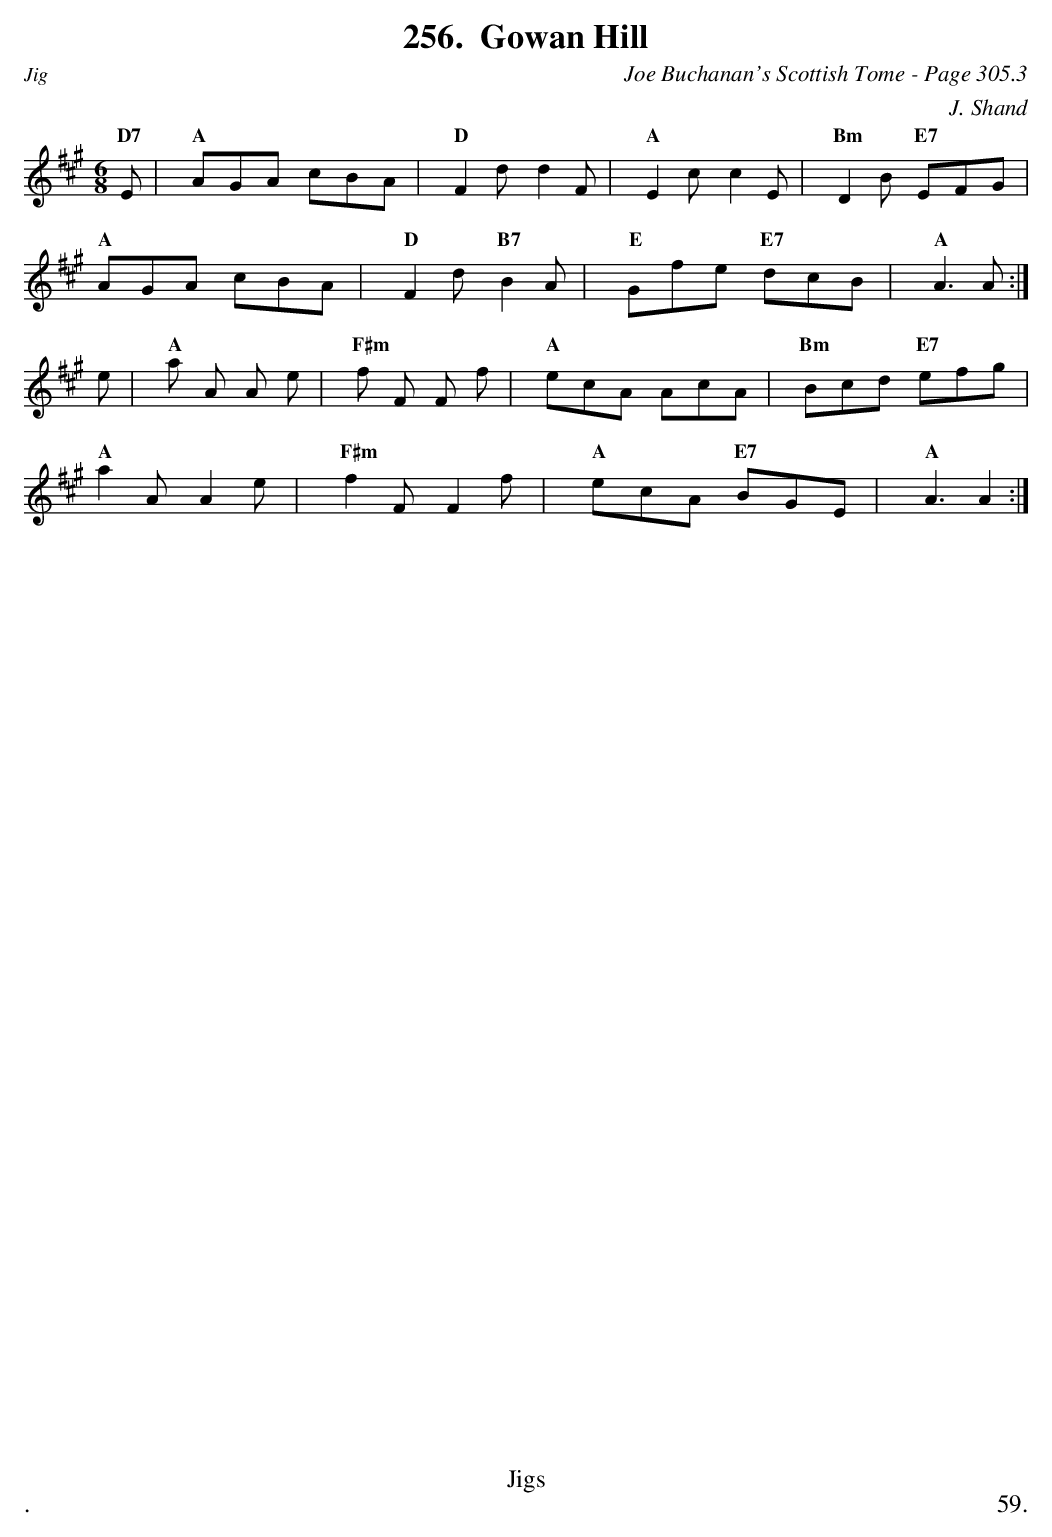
X:1
T:Gowan Hill
C:Joe Buchanan's Scottish Tome - Page 305.3
C:J. Shand
L:1/8
M:6/8
K:A
"D7"E |"A" AGA cBA |"D" F2 d d2 F |"A" E2 c c2 E |"Bm" D2 B "E7"EFG |
"A"AGA cBA |"D" F2 d "B7"B2 A |"E" Gfe "E7"dcB |"A" A3 A :|
e | "A"a A A e|"F#m" f F F f| "A"ecA AcA |"Bm" Bcd "E7"efg |
"A"a2 A A2 e |"F#m" f2 F F2 f | "A"ecA "E7"BGE |"A" A3 A2 :|
